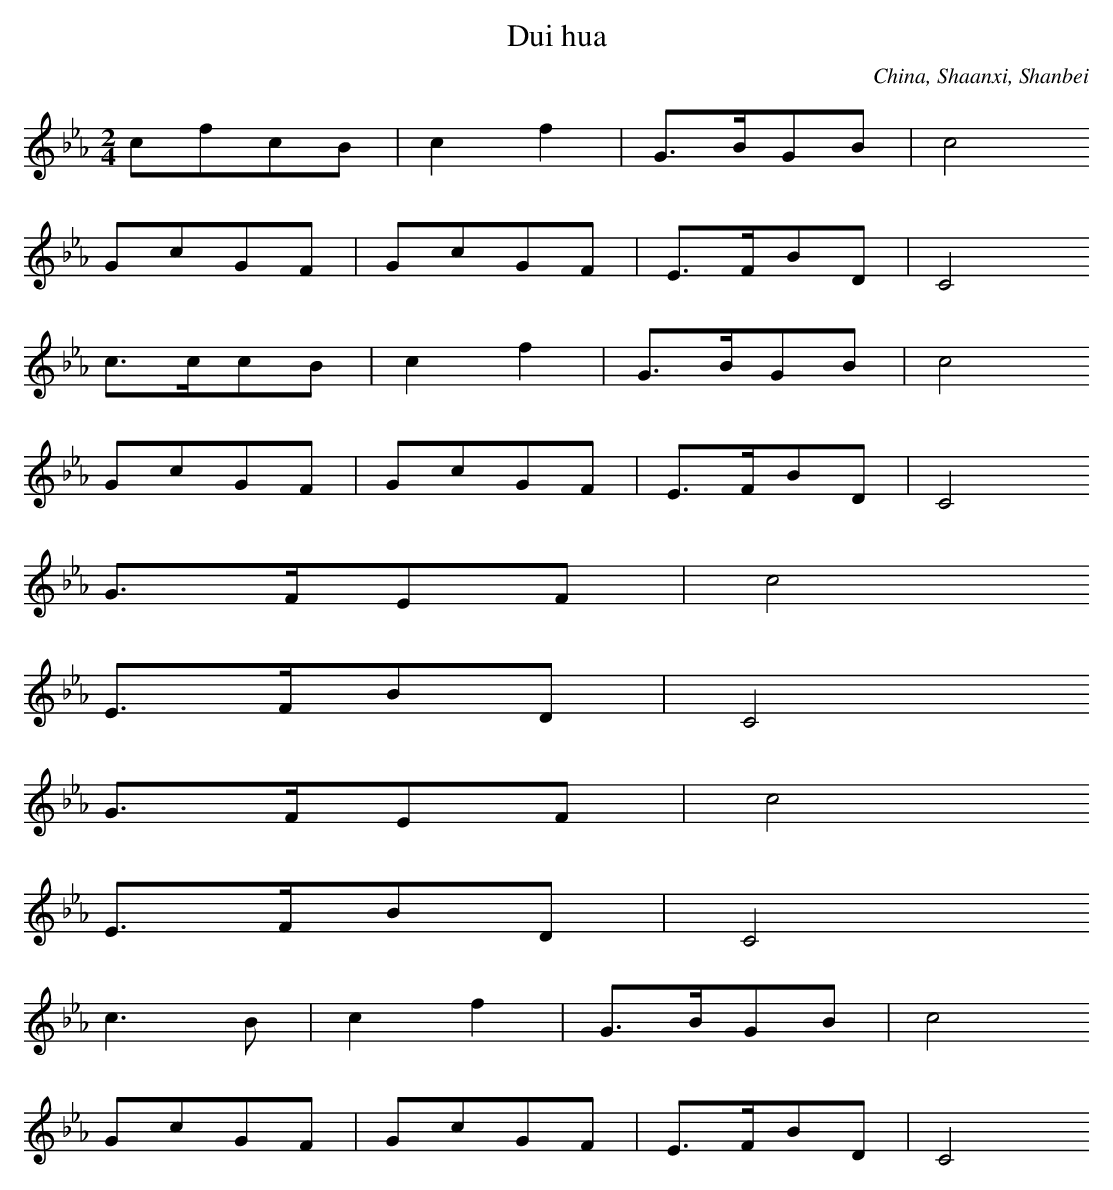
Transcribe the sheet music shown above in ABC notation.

X:1
T: Dui hua
O: China, Shaanxi, Shanbei
M: 2/4
L: 1/16
K: Eb
c2f2c2B2 | c4f4 | G3BG2B2 | c8
G2c2G2F2 | G2c2G2F2 | E3FB2D2 | C8
c3cc2B2 | c4f4 | G3BG2B2 | c8
G2c2G2F2 | G2c2G2F2 | E3FB2D2 | C8
G3FE2F2 | c8
E3FB2D2 | C8
G3FE2F2 | c8
E3FB2D2 | C8
c6B2 | c4f4 | G3BG2B2 | c8
G2c2G2F2 | G2c2G2F2 | E3FB2D2 | C8
